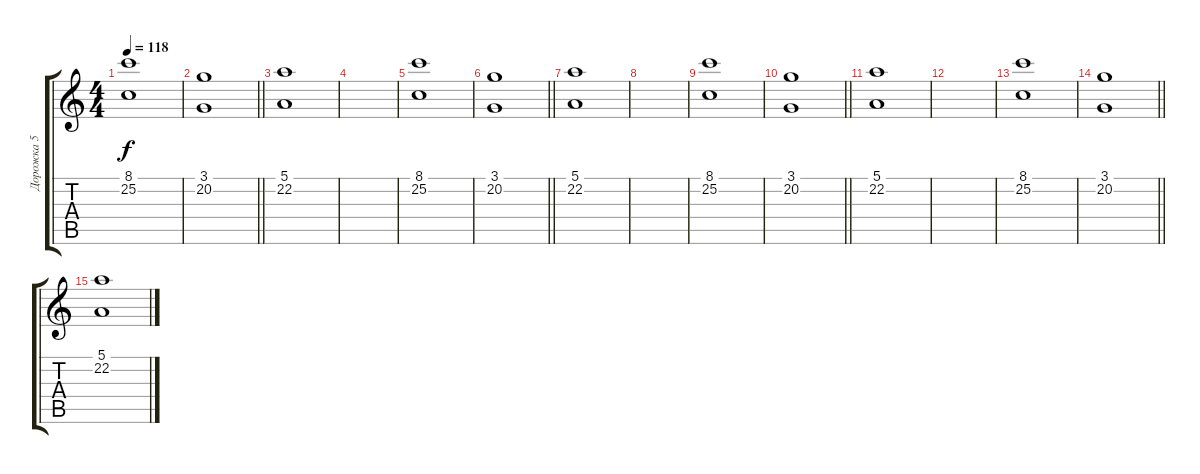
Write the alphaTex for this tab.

\track ("Дорожка 5" "Дорожка 5") {instrument stringensemble1}
\staff {score tabs}
\tuning (E4 B3 G3 D3 A2 E2) {hide}
\ts (4 4)
\tempo 118
\clef g2
\ks c
(8.1 25.2).1{dy f} |
\barLineRight lightlight
(3.1 20.2).1 |
(5.1 22.2).1 |
|
(8.1 25.2).1 |
\barLineRight lightlight
(3.1 20.2).1 |
(5.1 22.2).1 |
|
(8.1 25.2).1 |
\barLineRight lightlight
(3.1 20.2).1 |
(5.1 22.2).1 |
|
(8.1 25.2).1 |
\barLineRight lightlight
(3.1 20.2).1 |
(5.1 22.2).1
